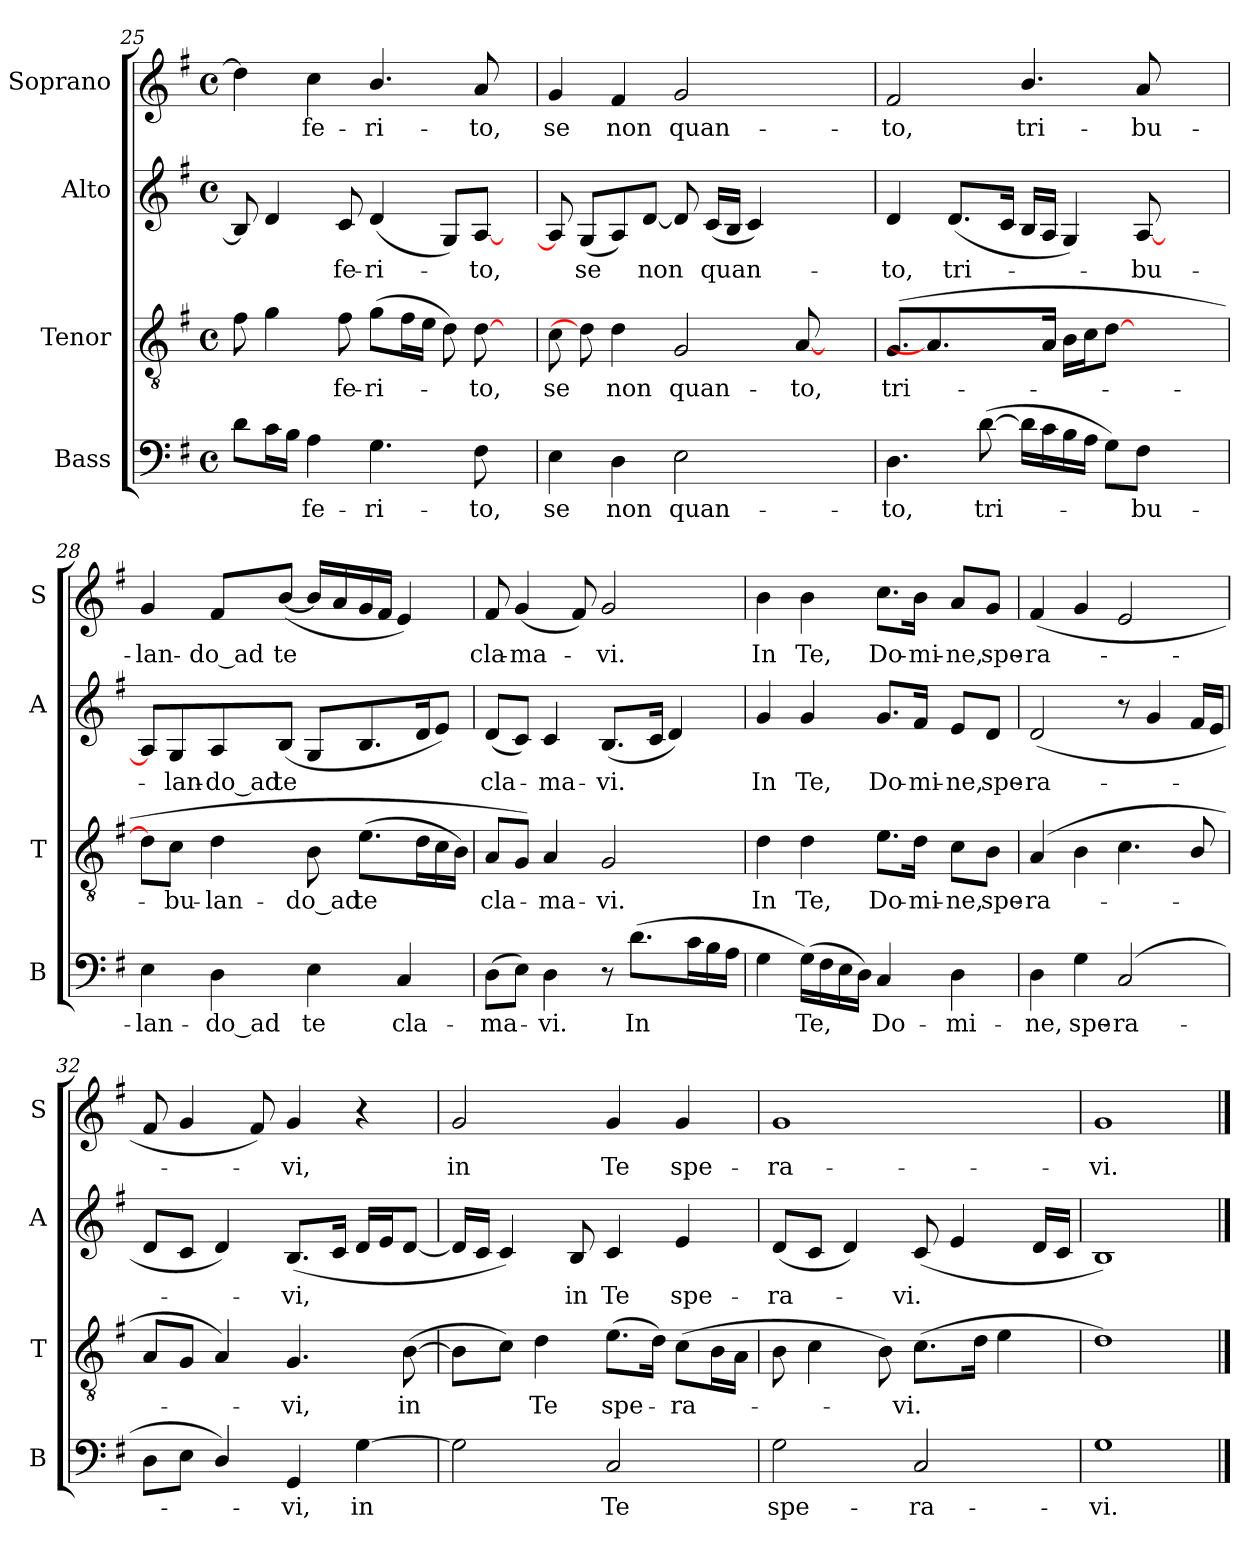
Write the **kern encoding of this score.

**kern	**text	**kern	**text	**kern	**text	**kern	**text
*part4	*part4	*part3	*part3	*part2	*part2	*part1	*part1
*staff4	*staff4	*staff3	*staff3	*staff2	*staff2	*staff1	*staff1
*I"Bass	*	*I"Tenor	*	*I"Alto	*	*I"Soprano	*
*I'B	*	*I'T	*	*I'A	*	*I'S	*
!!LO:PB:g=z
*clefF4	*	*clefGv2	*	*clefG2	*	*clefG2	*
*k[f#]	*	*k[f#]	*	*k[f#]	*	*k[f#]	*
*G:	*	*G:	*	*G:	*	*G:	*
*M4/4	*	*M4/4	*	*M4/4	*	*M4/4	*
*met(c)	*	*met(c)	*	*met(c)	*	*met(c)	*
=25	=25	=25	=25	=25	=25	=25	=25
8d\L	.	8f#\	.	8B/]	.	4dd\]	.
16c\L	.	4g\	.	4d/	.	.	.
16B\JJ	.	.	.	.	.	.	.
!	!LO:LY:b	!	!	!	!	!	!LO:LY:b
4A\	fe-	.	.	.	.	4cc\	fe-
!	!	!	!LO:LY:b	!	!LO:LY:b	!	!
.	.	8f#\	fe-	8c/	fe-	.	.
!	!LO:LY:b	!	!LO:LY:b	!	!LO:LY:b	!	!LO:LY:b
4.G\	-ri-	(>8g\L	-ri-	(<4d/	-ri-	4.b/	-ri-
.	.	16f#\L	.	.	.	.	.
.	.	16e\JJ	.	.	.	.	.
.	.	8d\)	.	8G/L)	.	.	.
!	!LO:LY:b	!	!LO:LY:b	!	!LO:LY:b	!	!LO:LY:b
8F#\	-to,	[8d\	to,	[8A/J	to,	8a/	-to,
8ryy	.	8ryy	.	8ryy	.	8ryy	.
=26	=26	=26	=26	=26	=26	=26	=26
!	!LO:LY:b	!	!LO:LY:b	!	!	!	!LO:LY:b
4E\	se	8c\	se	8A/]	.	4g/	se
!	!	!	!	!	!LO:LY:b	!	!
.	.	8d\]	.	(<8G/L	se	.	.
!	!LO:LY:b	!	!LO:LY:b	!	!	!	!LO:LY:b
4D\	non	4d\	non	8A/)	.	4f#/	non
!	!	!	!	!	!LO:LY:b	!	!
.	.	.	.	[8d/J	non	.	.
!	!LO:LY:b	!	!LO:LY:b	!	!	!	!LO:LY:b
2E\	quan-	2G/	quan-	8d/]	.	2g/	quan-
!	!	!	!	!	!LO:LY:b	!	!
.	.	.	.	(<16c/LL	quan-	.	.
.	.	.	.	16B/JJ	.	.	.
.	.	.	.	4c/)	.	.	.
!	!	!	!LO:LY:b	!	!	!	!
4.ryy	.	[8A/	-to,	4.ryy	.	4.ryy	.
.	.	4ryy	.	.	.	.	.
=27	=27	=27	=27	=27	=27	=27	=27
!	!LO:LY:b	!	!LO:LY:b	!	!LO:LY:b	!	!LO:LY:b
4.D\	-to,	(>8.G/L	tri-	4d/	to,	2f#/	-to,
.	.	4.A/]	.	.	.	.	.
!	!	!	!	!	!LO:LY:b	!	!
.	.	.	.	(<8.d/L	tri-	.	.
!	!LO:LY:b	!	!	!	!	!	!
(>[8d\	tri-	.	.	.	.	.	.
.	.	.	.	16c/Jk	.	.	.
!	!	!	!	!	!	!	!LO:LY:b
16d\LL]	.	.	.	16B/LL	.	4.b/	tri-
16c\	.	16A/Jk	.	16A/JJ	.	.	.
16B\	.	16B\LL	.	4G/)	.	.	.
16A\JJ	.	16c\J	.	.	.	.	.
8G\L)	.	[8d\J	.	.	.	.	.
!	!LO:LY:b	!	!	!	!LO:LY:b	!	!LO:LY:b
8F#\J	bu-	2ryy	.	[8A/	bu-	8a/	-bu-
4.ryy	.	.	.	4.ryy	.	4.ryy	.
!!LO:LB:g=z
=28	=28	=28	=28	=28	=28	=28	=28
!	!LO:LY:b	!	!	!	!	!	!LO:LY:b
4E\	-lan-	8d\L]	.	8A/L]	.	4g/	-lan-
!	!	!	!LO:LY:b	!	!LO:LY:b	!	!
.	.	8c\J	bu-	8G/	lan-	.	.
!	!LO:LY:b	!	!LO:LY:b	!	!LO:LY:b	!	!LO:LY:b
4D\	-do_ad	4d\	-lan-	8A/	-do_ad	8f#/L	-do_ad
!	!	!	!	!	!LO:LY:b	!	!LO:LY:b
.	.	.	.	(<8B/J	te	(<[8b/J	te
!	!LO:LY:b	!	!LO:LY:b	!	!	!	!
4E\	te	8B\	-do_ad	8G/L	.	16b/LL]	.
.	.	.	.	.	.	16a/	.
!	!	!	!LO:LY:b	!	!	!	!
.	.	(>8.e\L	te	8.B/	.	16g/	.
.	.	.	.	.	.	16f#/JJ	.
!	!LO:LY:b	!	!	!	!	!	!
4C/	cla-	.	.	.	.	4e/)	.
.	.	16d\L	.	16d/K	.	.	.
.	.	16c\	.	8e/J)	.	.	.
.	.	16B\JJ)	.	.	.	.	.
=29	=29	=29	=29	=29	=29	=29	=29
!	!LO:LY:b	!	!LO:LY:b	!	!LO:LY:b	!	!LO:LY:b
(>8D\L	-ma-	8A/L	cla-	(<8d/L	cla-	8f#/	cla-
!	!	!	!	!	!	!	!LO:LY:b
8E\J)	.	8G/J)	.	8c/J)	.	(<4g/	-ma-
!	!LO:LY:b	!	!LO:LY:b	!	!LO:LY:b	!	!
4D\	vi.	4A/	ma-	4c/	ma-	.	.
.	.	.	.	.	.	8f#/)	.
!	!	!	!LO:LY:b	!	!LO:LY:b	!	!LO:LY:b
8r	.	2G/	-vi.	(<8.B/L	-vi.	2g/	vi.
!	!LO:LY:b	!	!	!	!	!	!
(>8.d\L	In	.	.	.	.	.	.
.	.	.	.	16c/Jk	.	.	.
.	.	.	.	4d/)	.	.	.
16c\L	.	.	.	.	.	.	.
16B\	.	.	.	.	.	.	.
16A\JJ	.	.	.	.	.	.	.
=30	=30	=30	=30	=30	=30	=30	=30
!	!	!	!LO:LY:b	!	!LO:LY:b	!	!LO:LY:b
4G\	.	4d\	In	4g/	In	4b\	In
!	!LO:LY:b	!	!LO:LY:b	!	!LO:LY:b	!	!LO:LY:b
(>16G\LL)	Te,	4d\	Te,	4g/	Te,	4b\	Te,
16F#\	.	.	.	.	.	.	.
16E\	.	.	.	.	.	.	.
16D\JJ)	.	.	.	.	.	.	.
!	!LO:LY:b	!	!LO:LY:b	!	!LO:LY:b	!	!LO:LY:b
4C/	Do-	8.e\L	Do-	8.g/L	Do-	8.cc\L	Do-
!	!	!	!LO:LY:b	!	!LO:LY:b	!	!LO:LY:b
.	.	16d\Jk	-mi-	16f#/Jk	-mi-	16b\Jk	-mi-
!	!LO:LY:b	!	!LO:LY:b	!	!LO:LY:b	!	!LO:LY:b
4D\	-mi-	8c\L	-ne,	8e/L	-ne,	8a/L	-ne,
!	!	!	!LO:LY:b	!	!LO:LY:b	!	!LO:LY:b
.	.	8B\J	spe-	8d/J	spe-	8g/J	spe-
!!LO:LB:g=z
=31	=31	=31	=31	=31	=31	=31	=31
!	!LO:LY:b	!	!LO:LY:b	!	!LO:LY:b	!	!LO:LY:b
4D\	-ne,	(<4A/	-ra-	(<2d/	-ra-	(<4f#/	-ra-
!	!LO:LY:b	!	!	!	!	!	!
4G\	spe-	4B\	.	.	.	4g/	.
!	!LO:LY:b	!	!	!	!	!	!
(>2C/	-ra-	4.c\	.	8r	.	2e/	.
.	.	.	.	4g/	.	.	.
.	.	8B/	.	16f#/LL	.	.	.
.	.	.	.	16e/JJ	.	.	.
=32	=32	=32	=32	=32	=32	=32	=32
8D\L	.	8A/L	.	8d/L	.	8f#/	.
8E\J	.	8G/J	.	8c/J	.	4g/	.
4D/)	.	4A/)	.	4d/)	.	.	.
.	.	.	.	.	.	8f#/)	.
!	!LO:LY:b	!	!LO:LY:b	!	!LO:LY:b	!	!LO:LY:b
4GG/	vi,	4.G/	vi,	(<8.B/L	vi,	4g/	vi,
.	.	.	.	16c/Jk	.	.	.
!	!LO:LY:b	!	!	!	!	!	!
[4G\	in	.	.	16d/LL	.	4r	.
.	.	.	.	16e/J	.	.	.
!	!	!	!LO:LY:b	!	!	!	!
.	.	(>[8B\	in	[8d/J	.	.	.
=33	=33	=33	=33	=33	=33	=33	=33
*	*	*	*	*	*	*MM58	*
!	!	!	!	!	!	!	!LO:LY:b
2G\]	.	8B\L]	.	16d/LL]	.	2g/	in
.	.	.	.	16c/JJ	.	.	.
.	.	8c\J)	.	4c/)	.	.	.
!	!	!	!LO:LY:b	!	!	!	!
.	.	4d\	Te	.	.	.	.
!	!	!	!	!	!LO:LY:b	!	!
.	.	.	.	8B/	in	.	.
*	*	*	*	*	*	*MM56	*
!	!LO:LY:b	!	!LO:LY:b	!	!LO:LY:b	!	!LO:LY:b
2C/	Te	(>8.e\L	spe-	4c/	Te	4g/	Te
.	.	16d\Jk)	.	.	.	.	.
*	*	*	*	*	*	*MM55	*
!	!	!	!LO:LY:b	!	!LO:LY:b	!	!LO:LY:b
.	.	(>8c\L	ra-	4e/	spe-	4g/	spe-
.	.	16B\L	.	.	.	.	.
.	.	16A\JJ	.	.	.	.	.
=34	=34	=34	=34	=34	=34	=34	=34
*	*	*	*	*	*	*MM52	*
!	!LO:LY:b	!	!	!	!LO:LY:b	!	!LO:LY:b
2G\	spe-	8B\	.	(<8d/L	-ra-	1g	-ra-
.	.	4c\	.	8c/J	.	.	.
.	.	.	.	4d/)	.	.	.
.	.	8B\)	.	.	.	.	.
!	!LO:LY:b	!	!LO:LY:b	!	!LO:LY:b	!	!
2C/	-ra-	(>8.c\L	vi.	(<8c/	vi.	.	.
.	.	.	.	4e/	.	.	.
.	.	16d\Jk	.	.	.	.	.
.	.	4e\	.	.	.	.	.
.	.	.	.	16d/LL	.	.	.
.	.	.	.	16c/JJ	.	.	.
=35	=35	=35	=35	=35	=35	=35	=35
*	*	*	*	*	*	*MM50	*
!	!LO:LY:b	!	!	!	!	!	!LO:LY:b
1G	-vi.	1d)	.	1B)	.	1g	-vi.
==	==	==	==	==	==	==	==
*-	*-	*-	*-	*-	*-	*-	*-
